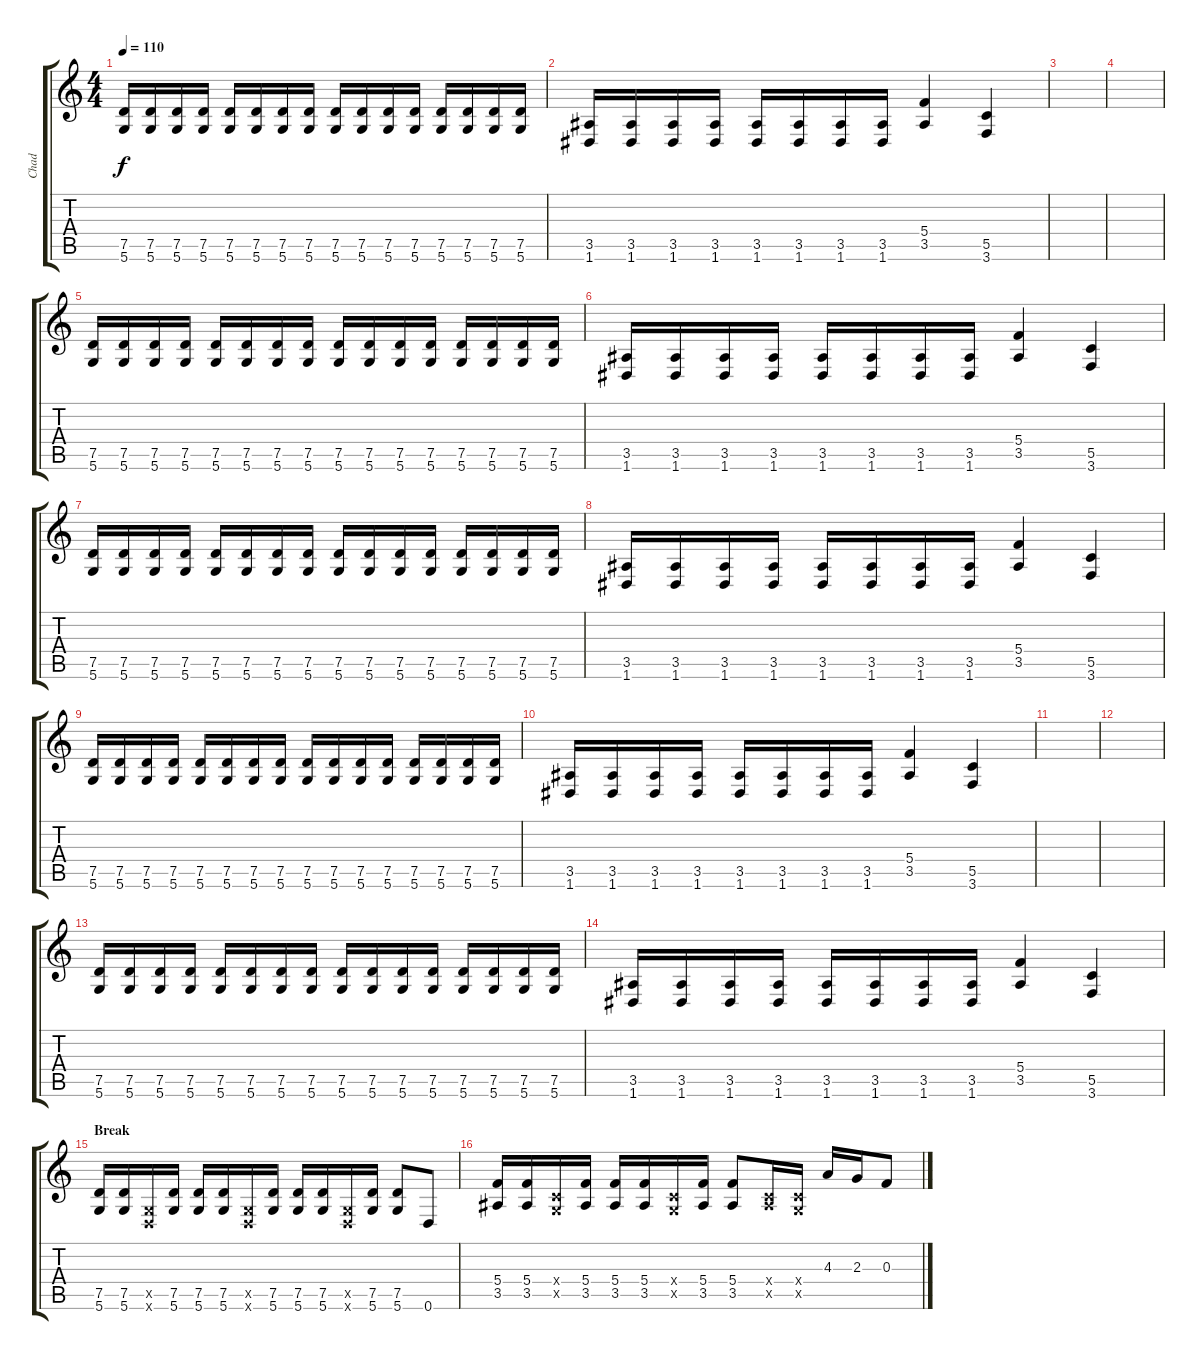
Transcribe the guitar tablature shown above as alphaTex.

\track ("Chad" "Chad") {instrument overdrivenguitar}
\staff {score tabs}
\tuning (D4 A3 F3 C3 G2 D2) {hide}
\ts (4 4)
\tempo 110
\clef g2
\ks c
(7.5 5.6).16{dy f} (7.5 5.6).16 (7.5 5.6).16 (7.5 5.6).16 (7.5 5.6).16 (7.5 5.6).16 (7.5 5.6).16 (7.5 5.6).16 (7.5 5.6).16 (7.5 5.6).16 (7.5 5.6).16 (7.5 5.6).16 (7.5 5.6).16 (7.5 5.6).16 (7.5 5.6).16 (7.5 5.6).16 |
(3.5 1.6).16 (3.5 1.6).16 (3.5 1.6).16 (3.5 1.6).16 (3.5 1.6).16 (3.5 1.6).16 (3.5 1.6).16 (3.5 1.6).16 (5.4 3.5).4 (5.5 3.6).4 |
|
|
(7.5 5.6).16 (7.5 5.6).16 (7.5 5.6).16 (7.5 5.6).16 (7.5 5.6).16 (7.5 5.6).16 (7.5 5.6).16 (7.5 5.6).16 (7.5 5.6).16 (7.5 5.6).16 (7.5 5.6).16 (7.5 5.6).16 (7.5 5.6).16 (7.5 5.6).16 (7.5 5.6).16 (7.5 5.6).16 |
(3.5 1.6).16 (3.5 1.6).16 (3.5 1.6).16 (3.5 1.6).16 (3.5 1.6).16 (3.5 1.6).16 (3.5 1.6).16 (3.5 1.6).16 (5.4 3.5).4 (5.5 3.6).4 |
(7.5 5.6).16 (7.5 5.6).16 (7.5 5.6).16 (7.5 5.6).16 (7.5 5.6).16 (7.5 5.6).16 (7.5 5.6).16 (7.5 5.6).16 (7.5 5.6).16 (7.5 5.6).16 (7.5 5.6).16 (7.5 5.6).16 (7.5 5.6).16 (7.5 5.6).16 (7.5 5.6).16 (7.5 5.6).16 |
(3.5 1.6).16 (3.5 1.6).16 (3.5 1.6).16 (3.5 1.6).16 (3.5 1.6).16 (3.5 1.6).16 (3.5 1.6).16 (3.5 1.6).16 (5.4 3.5).4 (5.5 3.6).4 |
(7.5 5.6).16 (7.5 5.6).16 (7.5 5.6).16 (7.5 5.6).16 (7.5 5.6).16 (7.5 5.6).16 (7.5 5.6).16 (7.5 5.6).16 (7.5 5.6).16 (7.5 5.6).16 (7.5 5.6).16 (7.5 5.6).16 (7.5 5.6).16 (7.5 5.6).16 (7.5 5.6).16 (7.5 5.6).16 |
(3.5 1.6).16 (3.5 1.6).16 (3.5 1.6).16 (3.5 1.6).16 (3.5 1.6).16 (3.5 1.6).16 (3.5 1.6).16 (3.5 1.6).16 (5.4 3.5).4 (5.5 3.6).4 |
|
|
(7.5 5.6).16 (7.5 5.6).16 (7.5 5.6).16 (7.5 5.6).16 (7.5 5.6).16 (7.5 5.6).16 (7.5 5.6).16 (7.5 5.6).16 (7.5 5.6).16 (7.5 5.6).16 (7.5 5.6).16 (7.5 5.6).16 (7.5 5.6).16 (7.5 5.6).16 (7.5 5.6).16 (7.5 5.6).16 |
(3.5 1.6).16 (3.5 1.6).16 (3.5 1.6).16 (3.5 1.6).16 (3.5 1.6).16 (3.5 1.6).16 (3.5 1.6).16 (3.5 1.6).16 (5.4 3.5).4 (5.5 3.6).4 |
\section ("" "Break")
(7.5 5.6).16 (7.5 5.6).16 (0.5{x} 0.6{x}).16 (7.5 5.6).16 (7.5 5.6).16 (7.5 5.6).16 (0.5{x} 0.6{x}).16 (7.5 5.6).16 (7.5 5.6).16 (7.5 5.6).16 (0.5{x} 0.6{x}).16 (7.5 5.6).16 (7.5 5.6).8 0.6.8 |
(5.4 3.5).16 (5.4 3.5).16 (0.4{x} 0.5{x}).16 (5.4 3.5).16 (5.4 3.5).16 (5.4 3.5).16 (0.4{x} 0.5{x}).16 (5.4 3.5).16 (5.4 3.5).8 (0.4{x} 3.5{x}).16 (0.4{x} 0.5{x}).16 4.3.16 2.3.16 0.3.8
